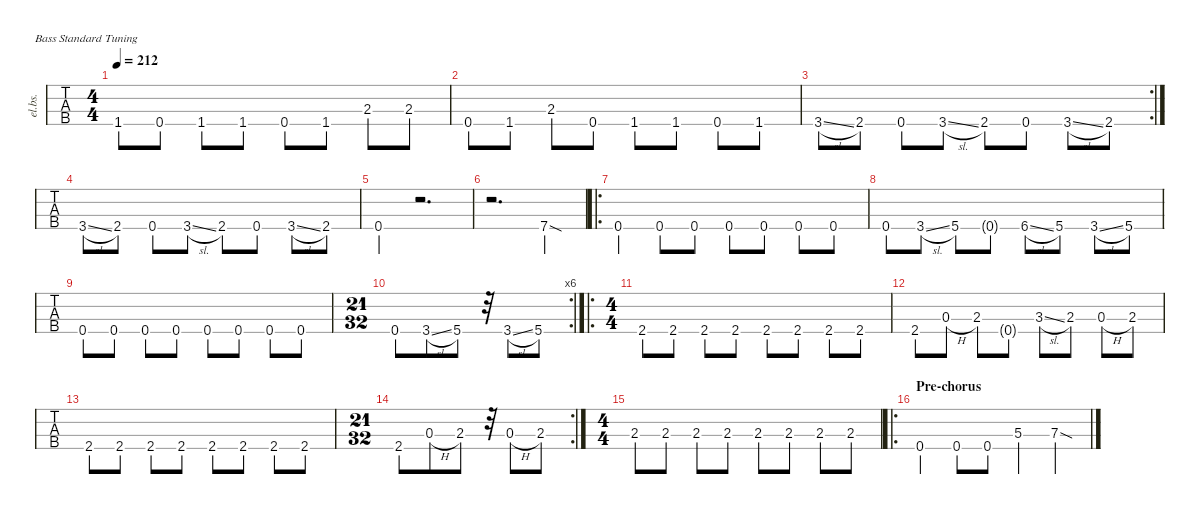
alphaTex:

\defaultSystemsLayout 4
\hideDynamics
\bracketExtendMode nobrackets
\track ("Bass" "el.bs.") {defaultSystemsLayout 4 multiBarRest instrument electricbassfinger}
\staff {tabs}
\tuning (G2 D2 A1 E1)
\ts (4 4)
\tempo 212
\clef f4
\ks c
1.4.8{dy f} 0.4.8 1.4.8 1.4.8 0.4.8 1.4.8 2.3.8 2.3.8 |
0.4.8 1.4.8 2.3.8 0.4.8 1.4.8 1.4.8 0.4.8 1.4.8 |
\rc 2
3.4{sl}.8 2.4{acc #}.8 0.4.8 3.4{sl}.8 2.4{acc #}.8 0.4.8 3.4{sl}.8 2.4{acc #}.8 |
3.4{sl}.8 2.4{acc #}.8 0.4.8 3.4{sl}.8 2.4{acc #}.8 0.4.8 3.4{sl}.8 2.4{acc #}.8 |
0.4{ac}.4 r.2{d} |
r.2{d} 7.4{sod}.4 |
\ro
0.4.4 0.4.8 0.4.8 0.4.8 0.4.8 0.4.8 0.4.8 |
0.4.8 3.4{sl}.8 5.4.8 0.4{g}.8 6.4{sl acc #}.8 5.4.8 3.4{sl}.8 5.4.8 |
0.4.8 0.4.8 0.4.8 0.4.8 0.4.8 0.4.8 0.4.8 0.4.8 |
\rc 6
\ts (21 32)
\beaming (8 3 2)
0.4.8 3.4{sl}.8 5.4.8 r.32 3.4{sl}.8 5.4.8 |
\ro
\ts (4 4)
\beaming (8 2 2 2 2)
2.4{acc #}.8 2.4{acc #}.8 2.4{acc #}.8 2.4{acc #}.8 2.4{acc #}.8 2.4{acc #}.8 2.4{acc #}.8 2.4{acc #}.8 |
2.4{acc #}.8 0.3{h}.8 2.3.8 0.4{g}.8 3.3{sl}.8 2.3.8 0.3{h}.8 2.3.8 |
2.4{acc #}.8 2.4{acc #}.8 2.4{acc #}.8 2.4{acc #}.8 2.4{acc #}.8 2.4{acc #}.8 2.4{acc #}.8 2.4{acc #}.8 |
\rc 2
\ts (21 32)
\beaming (8 3 2)
2.4{acc #}.8 0.3{h}.8 2.3.8 r.32 0.3{h}.8 2.3.8 |
\ts (4 4)
\beaming (8 2 2 2 2)
2.3.8 2.3.8 2.3.8 2.3.8 2.3.8 2.3.8 2.3.8 2.3.8 |
\ro
\section ("" "Pre-chorus")
0.4{ac}.4 0.4.8 0.4.8 5.3{ac}.4 7.3{sod ac}.4
